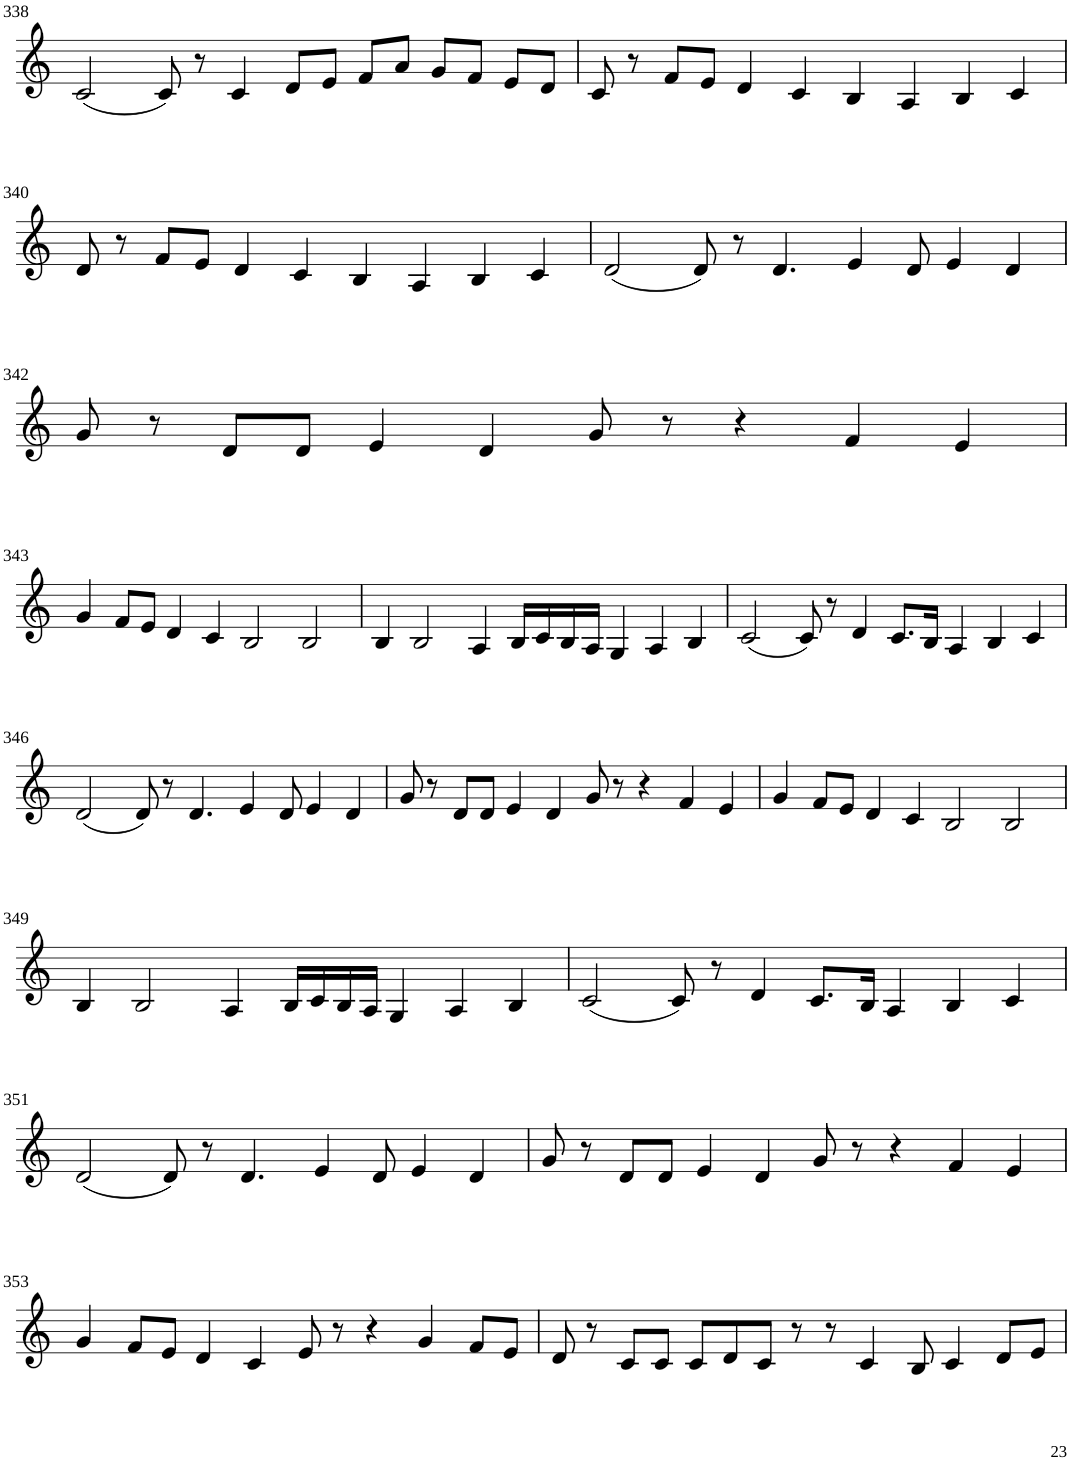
**kern
*part1
*staff1
*I"Violin
!!LO:PB:g=z
*clefG2
*k[]
*M8/4
=338
(2c/
8c/)
8r
4c/
8d/L
8e/J
8f/L
8a/J
8g/L
8f/J
8e/L
8d/J
=339
8c/
8r
8f/L
8e/J
4d/
4c/
4B/
4A/
4B/
4c/
!!LO:LB:g=z
=340
8d/
8r
8f/L
8e/J
4d/
4c/
4B/
4A/
4B/
4c/
=341
(2d/
8d/)
8r
4.d/
4e/
8d/
4e/
4d/
!!LO:LB:g=z
=342
8g/
8r
8d/L
8d/J
4e/
4d/
8g/
8r
4r
4f/
4e/
!!LO:LB:g=z
=343
4g/
8f/L
8e/J
4d/
4c/
2B/
2B/
=344
4B/
2B/
4A/
16B/LL
16c/
16B/
16A/JJ
4G/
4A/
4B/
=345
(2c/
8c/)
8r
4d/
8.c/L
16B/Jk
4A/
4B/
4c/
!!LO:LB:g=z
=346
(2d/
8d/)
8r
4.d/
4e/
8d/
4e/
4d/
=347
8g/
8r
8d/L
8d/J
4e/
4d/
8g/
8r
4r
4f/
4e/
=348
4g/
8f/L
8e/J
4d/
4c/
2B/
2B/
!!LO:LB:g=z
=349
4B/
2B/
4A/
16B/LL
16c/
16B/
16A/JJ
4G/
4A/
4B/
=350
(2c/
8c/)
8r
4d/
8.c/L
16B/Jk
4A/
4B/
4c/
!!LO:LB:g=z
=351
(2d/
8d/)
8r
4.d/
4e/
8d/
4e/
4d/
=352
8g/
8r
8d/L
8d/J
4e/
4d/
8g/
8r
4r
4f/
4e/
!!LO:LB:g=z
=353
4g/
8f/L
8e/J
4d/
4c/
8e/
8r
4r
4g/
8f/L
8e/J
=354
8d/
8r
8c/L
8c/J
8c/L
8d/
8c/J
8r
8r
4c/
8B/
4c/
8d/L
8e/J
=
*-
